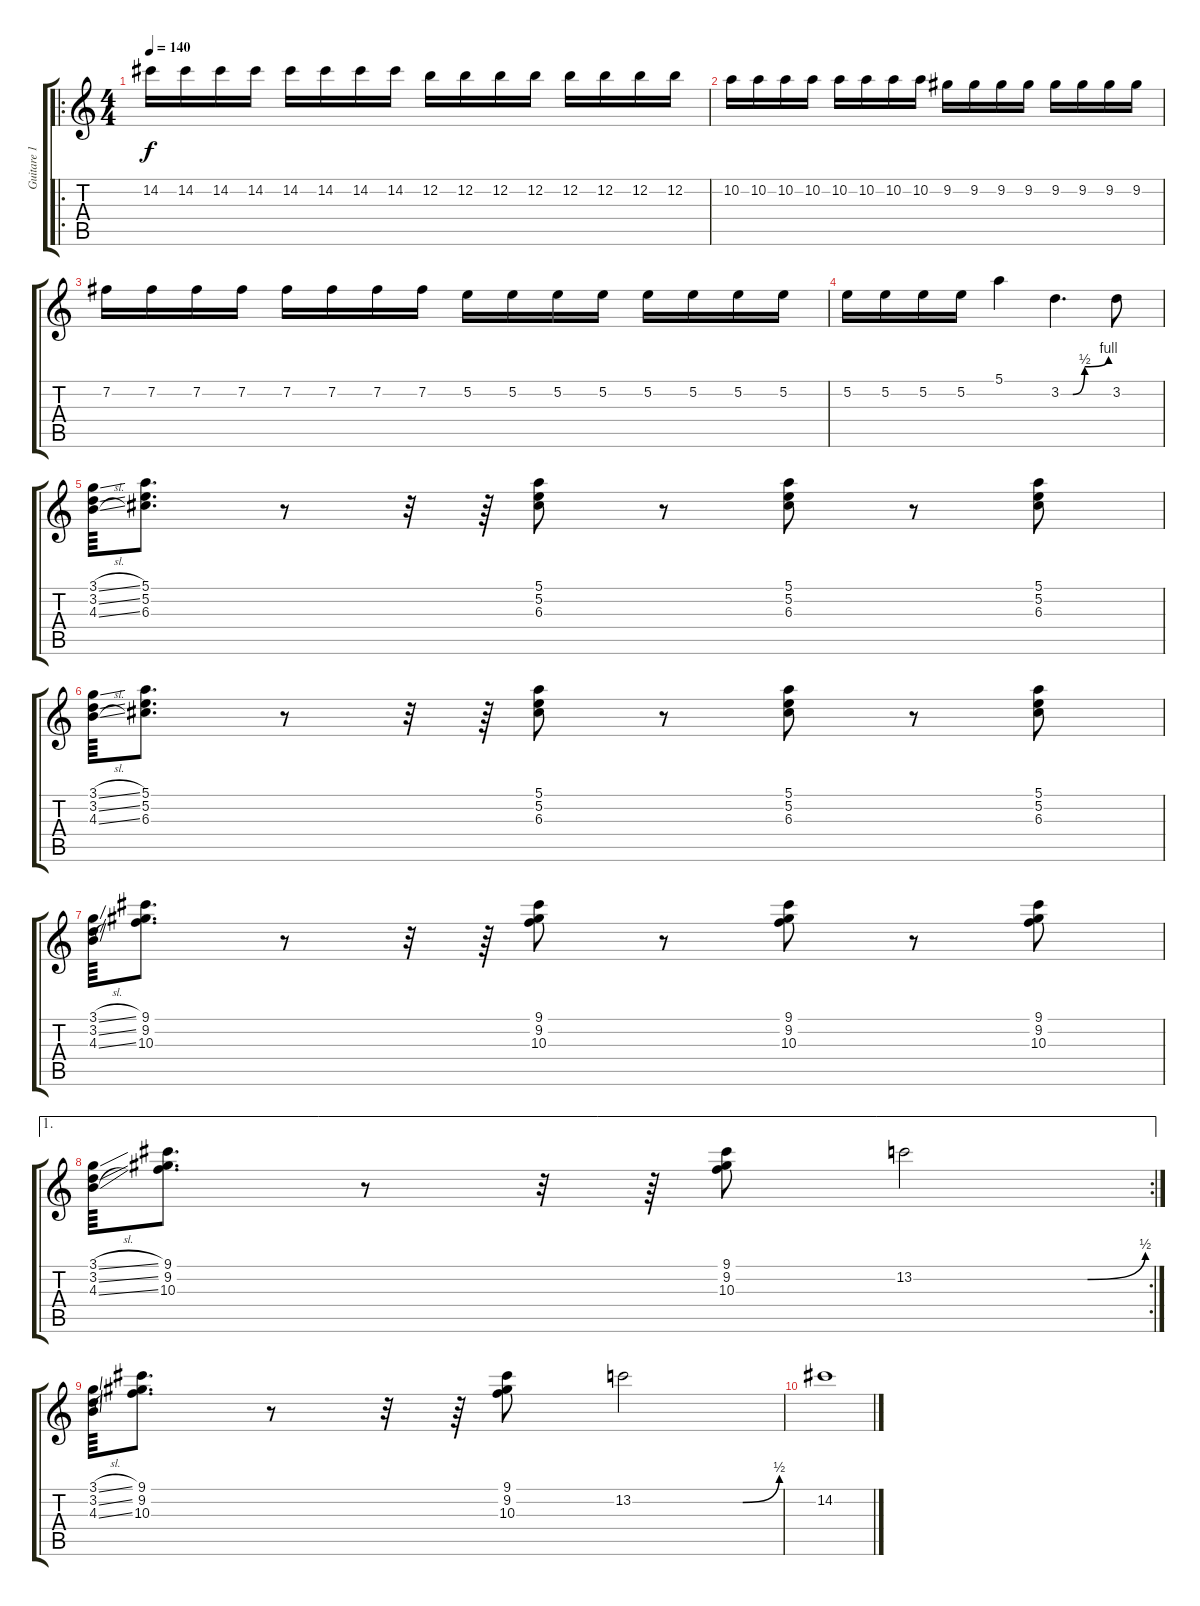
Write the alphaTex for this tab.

\track ("Guitare 1" "Guitare 1") {instrument distortionguitar}
\staff {score tabs}
\tuning (E4 B3 G3 D3 A2 E2) {hide}
\ro
\ts (4 4)
\tempo 140
\clef g2
\ks c
14.2.16{dy f} 14.2.16 14.2.16 14.2.16 14.2.16 14.2.16 14.2.16 14.2.16 12.2.16 12.2.16 12.2.16 12.2.16 12.2.16 12.2.16 12.2.16 12.2.16 |
10.2.16 10.2.16 10.2.16 10.2.16 10.2.16 10.2.16 10.2.16 10.2.16 9.2.16 9.2.16 9.2.16 9.2.16 9.2.16 9.2.16 9.2.16 9.2.16 |
7.2.16 7.2.16 7.2.16 7.2.16 7.2.16 7.2.16 7.2.16 7.2.16 5.2.16 5.2.16 5.2.16 5.2.16 5.2.16 5.2.16 5.2.16 5.2.16 |
5.2.16 5.2.16 5.2.16 5.2.16 5.1.4 3.2{be (custom 0 0 15 0 30 2 60 4)}.4{d} 3.2.8 |
(3.1{sl} 3.2{sl} 4.3{sl}).64 (5.1 5.2 6.3).8{d} r.8 r.32 r.64 (5.1 5.2 6.3).8 r.8 (5.1 5.2 6.3).8 r.8 (5.1 5.2 6.3).8 |
(3.1{sl} 3.2{sl} 4.3{sl}).64 (5.1 5.2 6.3).8{d} r.8 r.32 r.64 (5.1 5.2 6.3).8 r.8 (5.1 5.2 6.3).8 r.8 (5.1 5.2 6.3).8 |
(3.1{sl} 3.2{sl} 4.3{sl}).64 (9.1 9.2 10.3).8{d} r.8 r.32 r.64 (9.1 9.2 10.3).8 r.8 (9.1 9.2 10.3).8 r.8 (9.1 9.2 10.3).8 |
\ae 1
\rc 2
(3.1{sl} 3.2{sl} 4.3{sl}).64 (9.1 9.2 10.3).8{d} r.8 r.32 r.64 (9.1 9.2 10.3).8 13.2{be (custom 0 0 13 0 15 0 30 0 45 0 60 2)}.2 |
(3.1{sl} 3.2{sl} 4.3{sl}).64 (9.1 9.2 10.3).8{d} r.8 r.32 r.64 (9.1 9.2 10.3).8 13.2{be (custom 0 0 13 0 15 0 30 0 45 0 60 2)}.2 |
14.2.1
